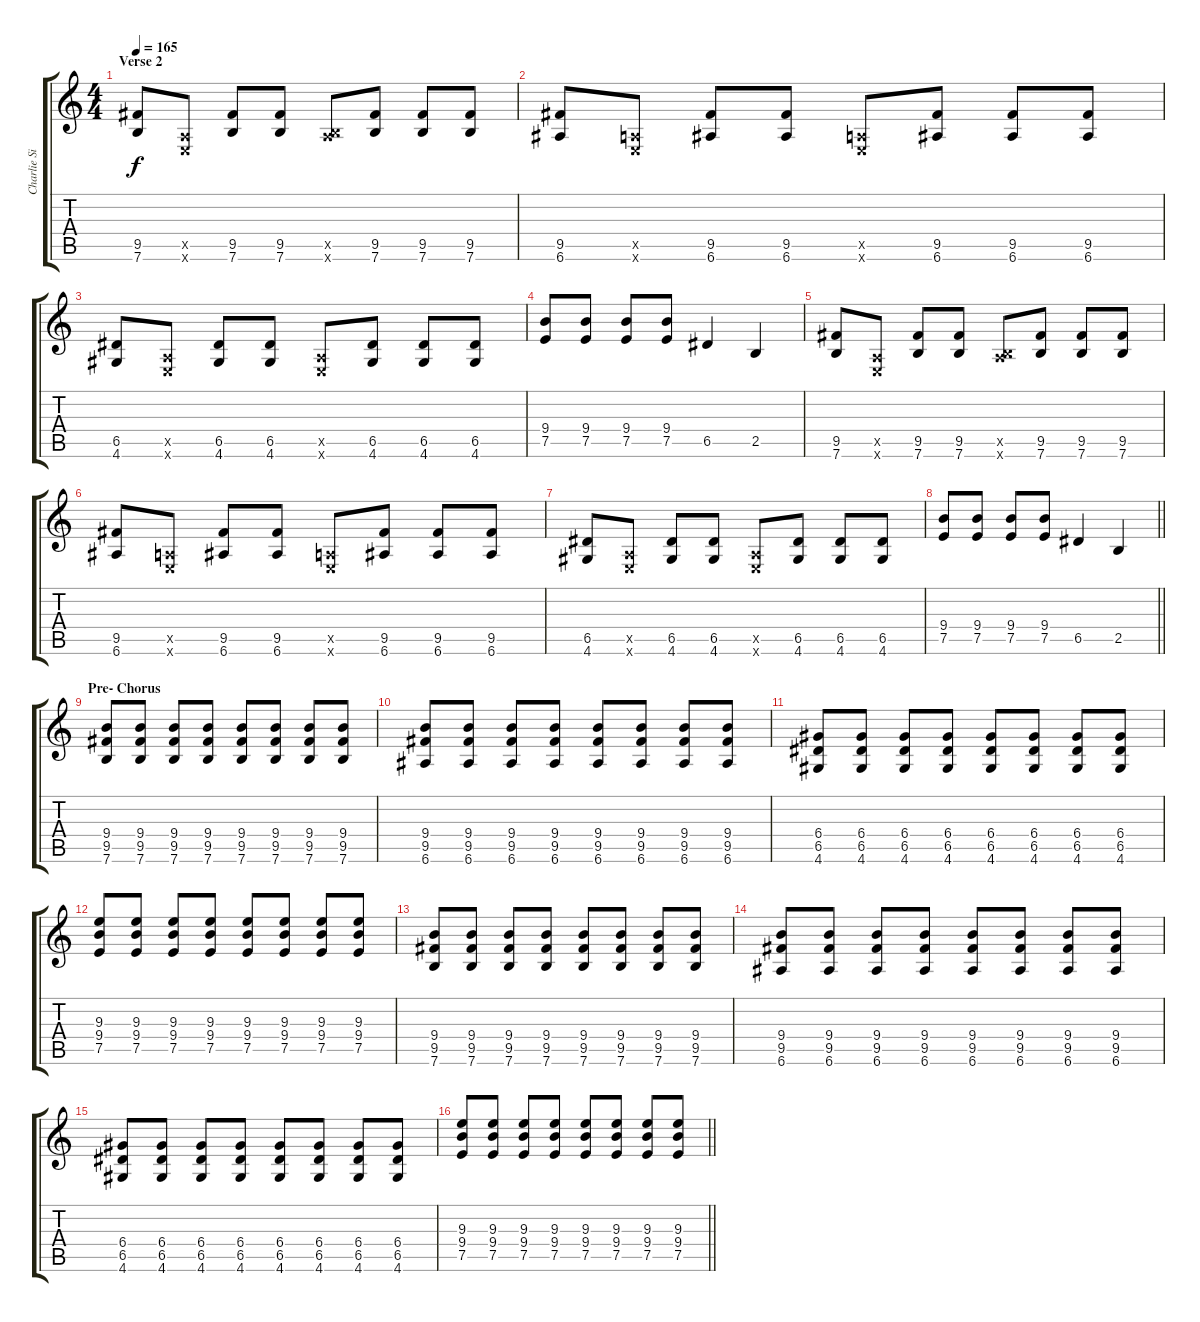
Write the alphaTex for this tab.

\track ("Charlie Simpson" "Charlie Si") {instrument distortionguitar}
\staff {score tabs}
\tuning (E4 B3 G3 D3 A2 E2) {hide}
\ts (4 4)
\section ("" "Verse 2")
\tempo 165
\clef g2
\ks c
(9.5 7.6).8{dy f} (0.5{x} 0.6{x}).8 (9.5 7.6).8 (9.5 7.6).8 (0.5{x} 7.6{x}).8 (9.5 7.6).8 (9.5 7.6).8 (9.5 7.6).8 |
(9.5 6.6).8 (0.5{x} 0.6{x}).8 (9.5 6.6).8 (9.5 6.6).8 (0.5{x} 0.6{x}).8 (9.5 6.6).8 (9.5 6.6).8 (9.5 6.6).8 |
(6.5 4.6).8 (0.5{x} 0.6{x}).8 (6.5 4.6).8 (6.5 4.6).8 (0.5{x} 0.6{x}).8 (6.5 4.6).8 (6.5 4.6).8 (6.5 4.6).8 |
(9.4 7.5).8 (9.4 7.5).8 (9.4 7.5).8 (9.4 7.5).8 6.5.4 2.5.4 |
(9.5 7.6).8 (0.5{x} 0.6{x}).8 (9.5 7.6).8 (9.5 7.6).8 (0.5{x} 7.6{x}).8 (9.5 7.6).8 (9.5 7.6).8 (9.5 7.6).8 |
(9.5 6.6).8 (0.5{x} 0.6{x}).8 (9.5 6.6).8 (9.5 6.6).8 (0.5{x} 0.6{x}).8 (9.5 6.6).8 (9.5 6.6).8 (9.5 6.6).8 |
(6.5 4.6).8 (0.5{x} 0.6{x}).8 (6.5 4.6).8 (6.5 4.6).8 (0.5{x} 0.6{x}).8 (6.5 4.6).8 (6.5 4.6).8 (6.5 4.6).8 |
\barLineRight lightlight
(9.4 7.5).8 (9.4 7.5).8 (9.4 7.5).8 (9.4 7.5).8 6.5.4 2.5.4 |
\section ("" "Pre- Chorus")
(9.4 9.5 7.6).8 (9.4 9.5 7.6).8 (9.4 9.5 7.6).8 (9.4 9.5 7.6).8 (9.4 9.5 7.6).8 (9.4 9.5 7.6).8 (9.4 9.5 7.6).8 (9.4 9.5 7.6).8 |
(9.4 9.5 6.6).8 (9.4 9.5 6.6).8 (9.4 9.5 6.6).8 (9.4 9.5 6.6).8 (9.4 9.5 6.6).8 (9.4 9.5 6.6).8 (9.4 9.5 6.6).8 (9.4 9.5 6.6).8 |
(6.4 6.5 4.6).8 (6.4 6.5 4.6).8 (6.4 6.5 4.6).8 (6.4 6.5 4.6).8 (6.4 6.5 4.6).8 (6.4 6.5 4.6).8 (6.4 6.5 4.6).8 (6.4 6.5 4.6).8 |
(9.3 9.4 7.5).8 (9.3 9.4 7.5).8 (9.3 9.4 7.5).8 (9.3 9.4 7.5).8 (9.3 9.4 7.5).8 (9.3 9.4 7.5).8 (9.3 9.4 7.5).8 (9.3 9.4 7.5).8 |
(9.4 9.5 7.6).8 (9.4 9.5 7.6).8 (9.4 9.5 7.6).8 (9.4 9.5 7.6).8 (9.4 9.5 7.6).8 (9.4 9.5 7.6).8 (9.4 9.5 7.6).8 (9.4 9.5 7.6).8 |
(9.4 9.5 6.6).8 (9.4 9.5 6.6).8 (9.4 9.5 6.6).8 (9.4 9.5 6.6).8 (9.4 9.5 6.6).8 (9.4 9.5 6.6).8 (9.4 9.5 6.6).8 (9.4 9.5 6.6).8 |
(6.4 6.5 4.6).8 (6.4 6.5 4.6).8 (6.4 6.5 4.6).8 (6.4 6.5 4.6).8 (6.4 6.5 4.6).8 (6.4 6.5 4.6).8 (6.4 6.5 4.6).8 (6.4 6.5 4.6).8 |
\barLineRight lightlight
(9.3 9.4 7.5).8 (9.3 9.4 7.5).8 (9.3 9.4 7.5).8 (9.3 9.4 7.5).8 (9.3 9.4 7.5).8 (9.3 9.4 7.5).8 (9.3 9.4 7.5).8 (9.3 9.4 7.5).8
